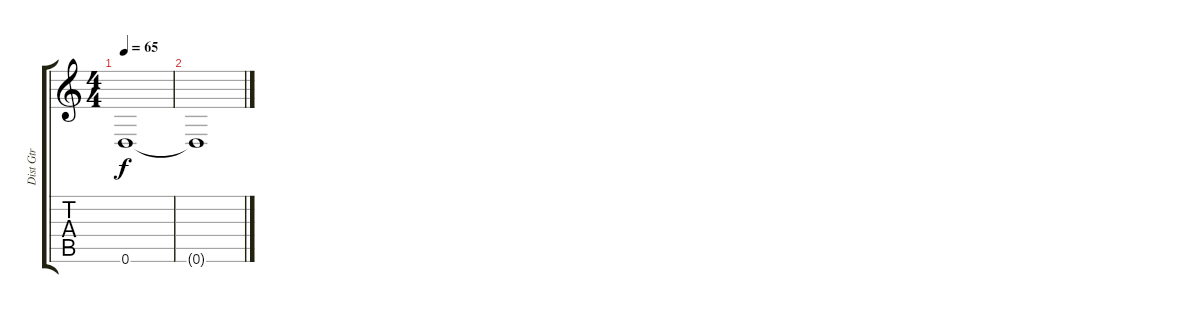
\track ("Dist Gtr" "Dist Gtr") {instrument distortionguitar}
\staff {score tabs}
\tuning (D4 A3 F3 C3 G2 D2) {hide}
\ts (4 4)
\tempo 65
\clef g2
\ks c
0.6{t}.1{dy f} |
0.6{t}.1{volume 0}
